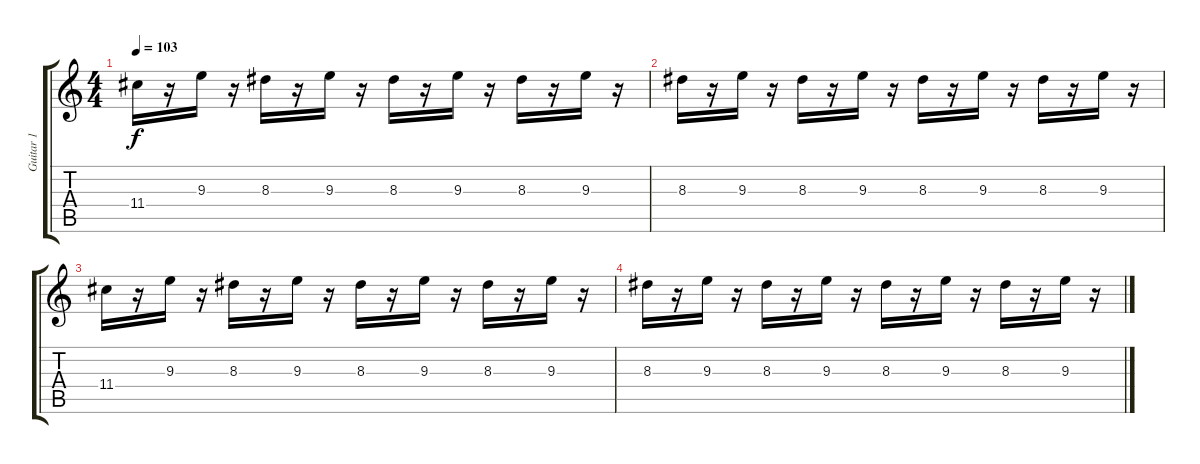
\track ("Guitar 1" "Guitar 1") {instrument overdrivenguitar}
\staff {score tabs}
\tuning (E4 B3 G3 D3 A2 E2) {hide}
\ts (4 4)
\tempo 103
\clef g2
\ks c
11.4.16{dy f} r.16 9.3.16 r.16 8.3.16 r.16 9.3.16 r.16 8.3.16 r.16 9.3.16 r.16 8.3.16 r.16 9.3.16 r.16 |
8.3.16 r.16 9.3.16 r.16 8.3.16 r.16 9.3.16 r.16 8.3.16 r.16 9.3.16 r.16 8.3.16 r.16 9.3.16 r.16 |
11.4.16 r.16 9.3.16 r.16 8.3.16 r.16 9.3.16 r.16 8.3.16 r.16 9.3.16 r.16 8.3.16 r.16 9.3.16 r.16 |
8.3.16 r.16 9.3.16 r.16 8.3.16 r.16 9.3.16 r.16 8.3.16 r.16 9.3.16 r.16 8.3.16 r.16 9.3.16 r.16
